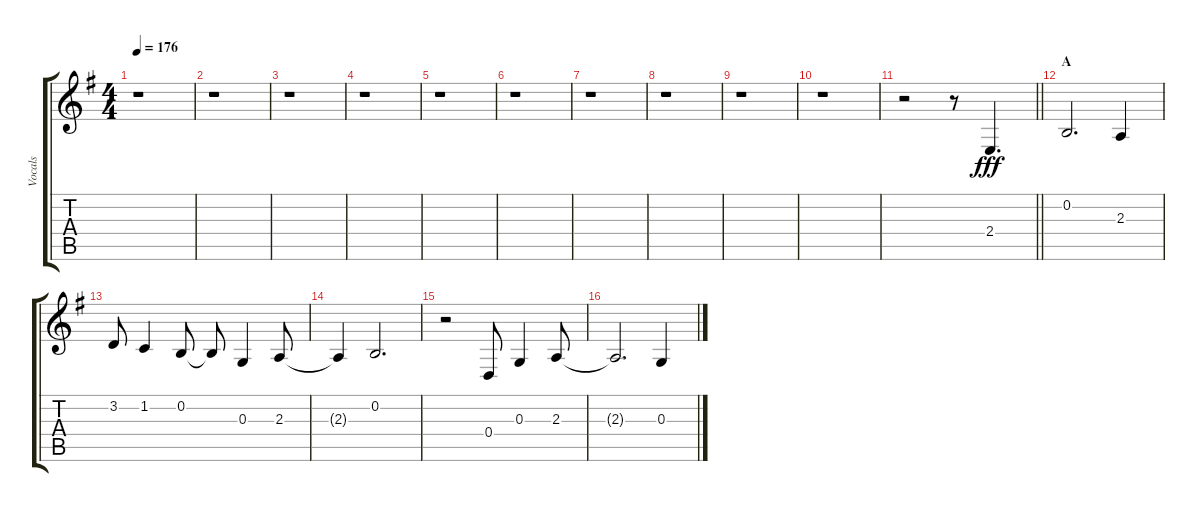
\track ("Vocals" "Vocals") {instrument voiceoohs}
\staff {score tabs}
\tuning (E4 B3 G3 D3 A2 E2) {hide}
\ts (4 4)
\tempo 176
\clef g2
\ks g
r.1{dy fff} |
r.1 |
r.1 |
r.1 |
r.1 |
r.1 |
r.1 |
r.1 |
r.1 |
r.1 |
\barLineRight lightlight
r.2 r.8 2.4.4{d} |
\section ("" "A")
0.2.2{d} 2.3.4 |
3.2.8 1.2.4 0.2.8 0.2{t}.8 0.3.4 2.3.8 |
2.3{t}.4 0.2.2{d} |
r.2 0.4.8 0.3.4 2.3.8 |
2.3{t}.2{d} 0.3.4
